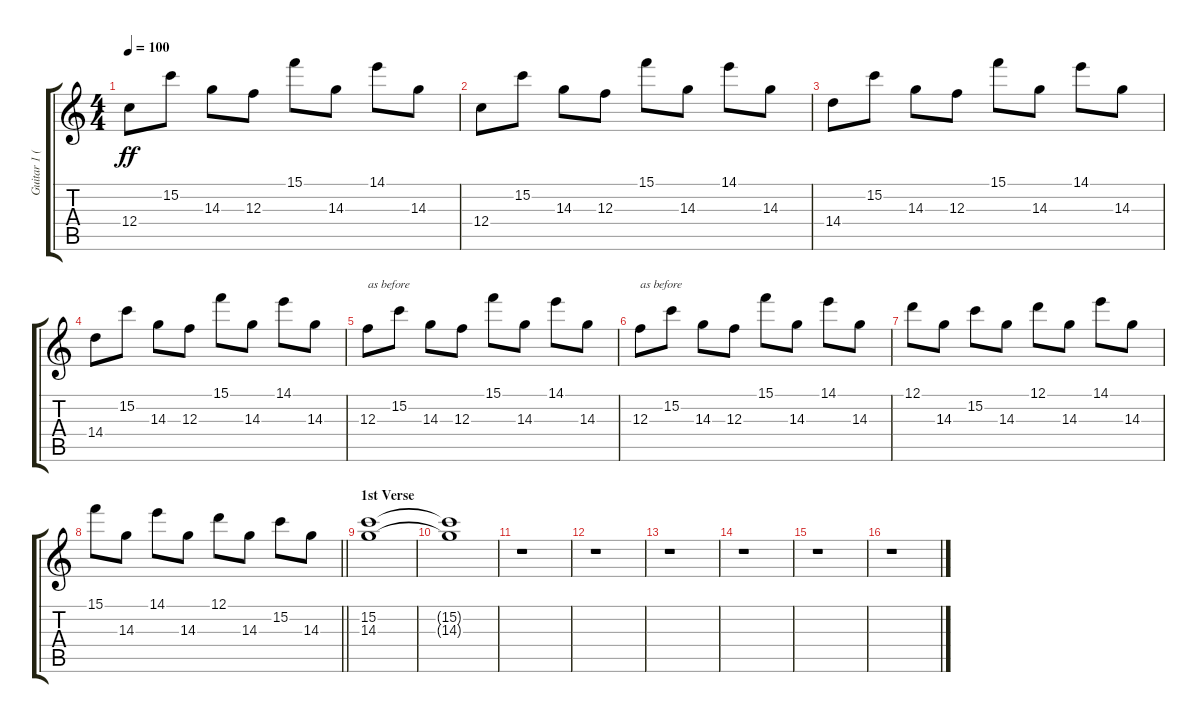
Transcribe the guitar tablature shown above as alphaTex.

\track ("Guitar 1 (Slash)" "Guitar 1 (") {instrument overdrivenguitar}
\staff {score tabs}
\tuning (D4 A3 F3 C3 G2 D2) {hide}
\ts (4 4)
\tempo 100
\clef g2
\ks c
12.4.8{dy ff} 15.2.8 14.3.8 12.3.8 15.1.8 14.3.8 14.1.8 14.3.8 |
12.4.8 15.2.8 14.3.8 12.3.8 15.1.8 14.3.8 14.1.8 14.3.8 |
14.4.8 15.2.8 14.3.8 12.3.8 15.1.8 14.3.8 14.1.8 14.3.8 |
14.4.8 15.2.8 14.3.8 12.3.8 15.1.8 14.3.8 14.1.8 14.3.8 |
12.3.8{txt "as before"} 15.2.8 14.3.8 12.3.8 15.1.8 14.3.8 14.1.8 14.3.8 |
12.3.8{txt "as before"} 15.2.8 14.3.8 12.3.8 15.1.8 14.3.8 14.1.8 14.3.8 |
12.1.8 14.3.8 15.2.8 14.3.8 12.1.8 14.3.8 14.1.8 14.3.8 |
\barLineRight lightlight
15.1.8 14.3.8 14.1.8 14.3.8 12.1.8 14.3.8 15.2.8 14.3.8 |
\section ("" "1st Verse")
(15.2 14.3).1 |
(15.2{t} 14.3{t}).1 |
r.1 |
r.1 |
r.1 |
r.1 |
r.1 |
r.1
